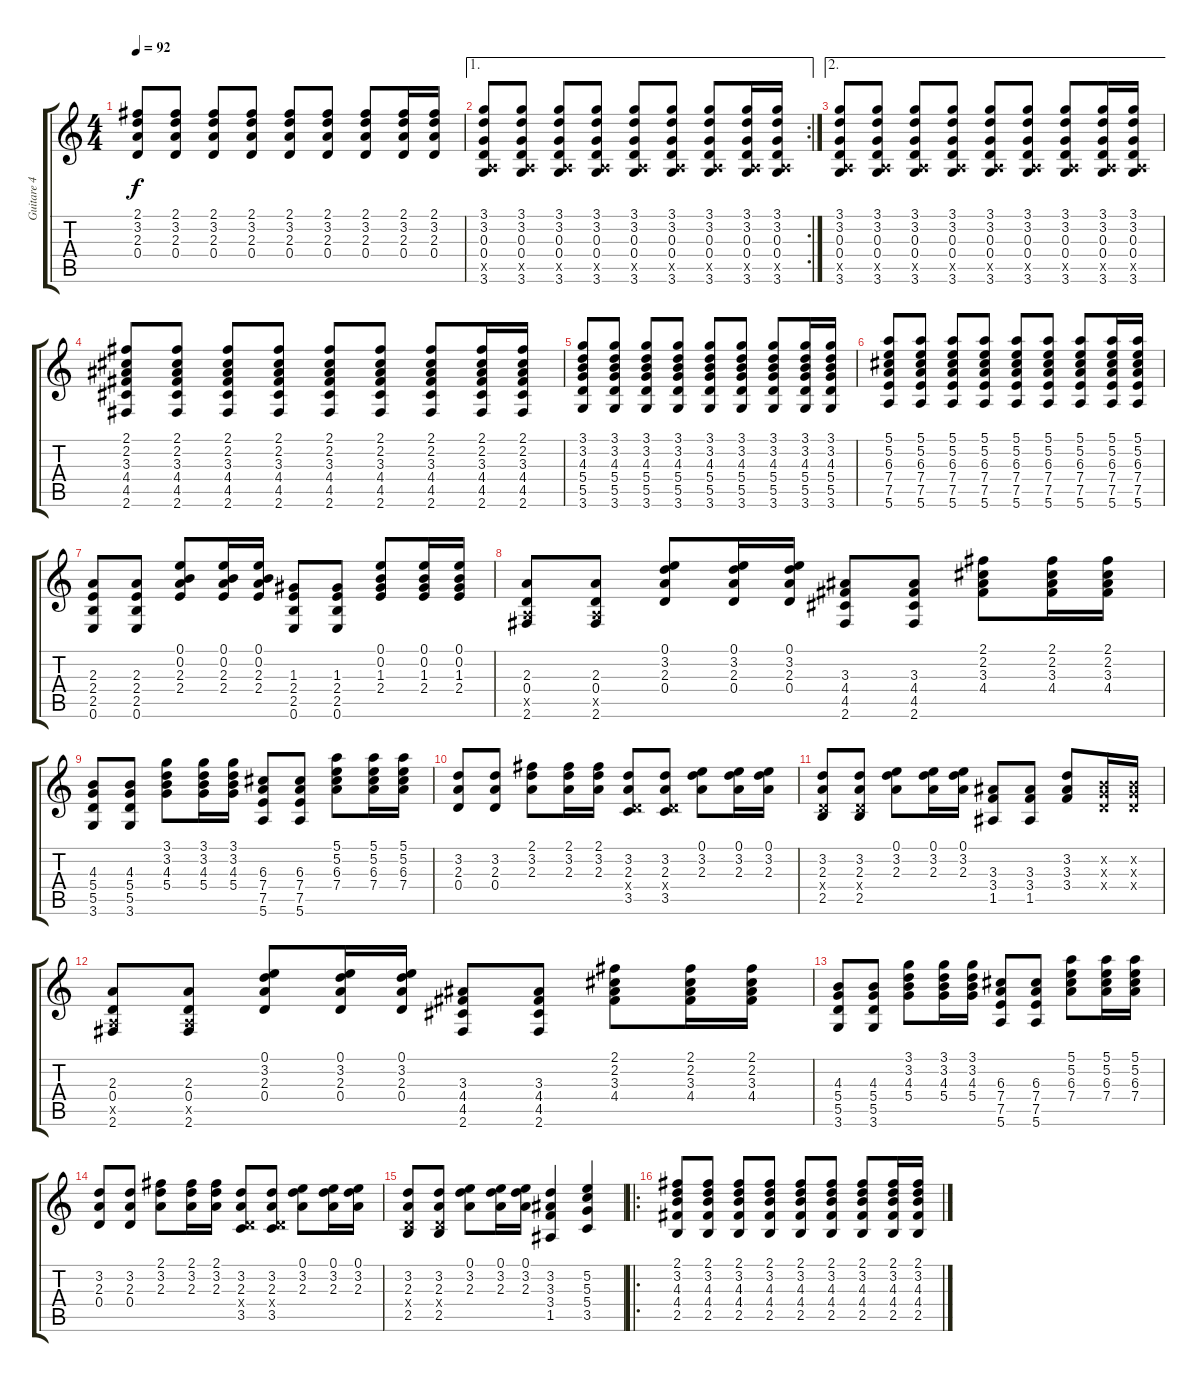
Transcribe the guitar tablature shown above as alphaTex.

\track ("Guitare 4" "Guitare 4") {instrument distortionguitar}
\staff {score tabs}
\tuning (E4 B3 G3 D3 A2 E2) {hide}
\ts (4 4)
\tempo 92
\clef g2
\ks c
(2.1 3.2 2.3 0.4).8{dy f} (2.1 3.2 2.3 0.4).8 (2.1 3.2 2.3 0.4).8 (2.1 3.2 2.3 0.4).8 (2.1 3.2 2.3 0.4).8 (2.1 3.2 2.3 0.4).8 (2.1 3.2 2.3 0.4).8 (2.1 3.2 2.3 0.4).16 (2.1 3.2 2.3 0.4).16 |
\ae 1
\rc 2
(3.1 3.2 0.3 0.4 0.5{x} 3.6).8 (3.1 3.2 0.3 0.4 0.5{x} 3.6).8 (3.1 3.2 0.3 0.4 0.5{x} 3.6).8 (3.1 3.2 0.3 0.4 0.5{x} 3.6).8 (3.1 3.2 0.3 0.4 0.5{x} 3.6).8 (3.1 3.2 0.3 0.4 0.5{x} 3.6).8 (3.1 3.2 0.3 0.4 0.5{x} 3.6).8 (3.1 3.2 0.3 0.4 0.5{x} 3.6).16 (3.1 3.2 0.3 0.4 0.5{x} 3.6).16 |
\ae 2
(3.1 3.2 0.3 0.4 0.5{x} 3.6).8 (3.1 3.2 0.3 0.4 0.5{x} 3.6).8 (3.1 3.2 0.3 0.4 0.5{x} 3.6).8 (3.1 3.2 0.3 0.4 0.5{x} 3.6).8 (3.1 3.2 0.3 0.4 0.5{x} 3.6).8 (3.1 3.2 0.3 0.4 0.5{x} 3.6).8 (3.1 3.2 0.3 0.4 0.5{x} 3.6).8 (3.1 3.2 0.3 0.4 0.5{x} 3.6).16 (3.1 3.2 0.3 0.4 0.5{x} 3.6).16 |
(2.1 2.2 3.3 4.4 4.5 2.6).8 (2.1 2.2 3.3 4.4 4.5 2.6).8 (2.1 2.2 3.3 4.4 4.5 2.6).8 (2.1 2.2 3.3 4.4 4.5 2.6).8 (2.1 2.2 3.3 4.4 4.5 2.6).8 (2.1 2.2 3.3 4.4 4.5 2.6).8 (2.1 2.2 3.3 4.4 4.5 2.6).8 (2.1 2.2 3.3 4.4 4.5 2.6).16 (2.1 2.2 3.3 4.4 4.5 2.6).16 |
(3.1 3.2 4.3 5.4 5.5 3.6).8 (3.1 3.2 4.3 5.4 5.5 3.6).8 (3.1 3.2 4.3 5.4 5.5 3.6).8 (3.1 3.2 4.3 5.4 5.5 3.6).8 (3.1 3.2 4.3 5.4 5.5 3.6).8 (3.1 3.2 4.3 5.4 5.5 3.6).8 (3.1 3.2 4.3 5.4 5.5 3.6).8 (3.1 3.2 4.3 5.4 5.5 3.6).16 (3.1 3.2 4.3 5.4 5.5 3.6).16 |
(5.1 5.2 6.3 7.4 7.5 5.6).8 (5.1 5.2 6.3 7.4 7.5 5.6).8 (5.1 5.2 6.3 7.4 7.5 5.6).8 (5.1 5.2 6.3 7.4 7.5 5.6).8 (5.1 5.2 6.3 7.4 7.5 5.6).8 (5.1 5.2 6.3 7.4 7.5 5.6).8 (5.1 5.2 6.3 7.4 7.5 5.6).8 (5.1 5.2 6.3 7.4 7.5 5.6).16 (5.1 5.2 6.3 7.4 7.5 5.6).16 |
(2.3 2.4 2.5 0.6).8 (2.3 2.4 2.5 0.6).8 (0.1 0.2 2.3 2.4).8 (0.1 0.2 2.3 2.4).16 (0.1 0.2 2.3 2.4).16 (1.3 2.4 2.5 0.6).8 (1.3 2.4 2.5 0.6).8 (0.1 0.2 1.3 2.4).8 (0.1 0.2 1.3 2.4).16 (0.1 0.2 1.3 2.4).16 |
(2.3 0.4 0.5{x} 2.6).8 (2.3 0.4 0.5{x} 2.6).8 (0.1 3.2 2.3 0.4).8 (0.1 3.2 2.3 0.4).16 (0.1 3.2 2.3 0.4).16 (3.3 4.4 4.5 2.6).8 (3.3 4.4 4.5 2.6).8 (2.1 2.2 3.3 4.4).8 (2.1 2.2 3.3 4.4).16 (2.1 2.2 3.3 4.4).16 |
(4.3 5.4 5.5 3.6).8 (4.3 5.4 5.5 3.6).8 (3.1 3.2 4.3 5.4).8 (3.1 3.2 4.3 5.4).16 (3.1 3.2 4.3 5.4).16 (6.3 7.4 7.5 5.6).8 (6.3 7.4 7.5 5.6).8 (5.1 5.2 6.3 7.4).8 (5.1 5.2 6.3 7.4).16 (5.1 5.2 6.3 7.4).16 |
(3.2 2.3 0.4).8 (3.2 2.3 0.4).8 (2.1 3.2 2.3).8 (2.1 3.2 2.3).16 (2.1 3.2 2.3).16 (3.2 2.3 0.4{x} 3.5).8 (3.2 2.3 0.4{x} 3.5).8 (0.1 3.2 2.3).8 (0.1 3.2 2.3).16 (0.1 3.2 2.3).16 |
(3.2 2.3 0.4{x} 2.5).8 (3.2 2.3 0.4{x} 2.5).8 (0.1 3.2 2.3).8 (0.1 3.2 2.3).16 (0.1 3.2 2.3).16 (3.3 3.4 1.5).8 (3.3 3.4 1.5).8 (3.2 3.3 3.4).8 (0.2{x} 0.3{x} 0.4{x}).16 (0.2{x} 0.3{x} 0.4{x}).16 |
(2.3 0.4 0.5{x} 2.6).8 (2.3 0.4 0.5{x} 2.6).8 (0.1 3.2 2.3 0.4).8 (0.1 3.2 2.3 0.4).16 (0.1 3.2 2.3 0.4).16 (3.3 4.4 4.5 2.6).8 (3.3 4.4 4.5 2.6).8 (2.1 2.2 3.3 4.4).8 (2.1 2.2 3.3 4.4).16 (2.1 2.2 3.3 4.4).16 |
(4.3 5.4 5.5 3.6).8 (4.3 5.4 5.5 3.6).8 (3.1 3.2 4.3 5.4).8 (3.1 3.2 4.3 5.4).16 (3.1 3.2 4.3 5.4).16 (6.3 7.4 7.5 5.6).8 (6.3 7.4 7.5 5.6).8 (5.1 5.2 6.3 7.4).8 (5.1 5.2 6.3 7.4).16 (5.1 5.2 6.3 7.4).16 |
(3.2 2.3 0.4).8 (3.2 2.3 0.4).8 (2.1 3.2 2.3).8 (2.1 3.2 2.3).16 (2.1 3.2 2.3).16 (3.2 2.3 0.4{x} 3.5).8 (3.2 2.3 0.4{x} 3.5).8 (0.1 3.2 2.3).8 (0.1 3.2 2.3).16 (0.1 3.2 2.3).16 |
(3.2 2.3 0.4{x} 2.5).8 (3.2 2.3 0.4{x} 2.5).8 (0.1 3.2 2.3).8 (0.1 3.2 2.3).16 (0.1 3.2 2.3).16 (3.2 3.3 3.4 1.5).4 (5.2 5.3 5.4 3.5).4 |
\ro
(2.1 3.2 4.3 4.4 2.5).8 (2.1 3.2 4.3 4.4 2.5).8 (2.1 3.2 4.3 4.4 2.5).8 (2.1 3.2 4.3 4.4 2.5).8 (2.1 3.2 4.3 4.4 2.5).8 (2.1 3.2 4.3 4.4 2.5).8 (2.1 3.2 4.3 4.4 2.5).8 (2.1 3.2 4.3 4.4 2.5).16 (2.1 3.2 4.3 4.4 2.5).16
